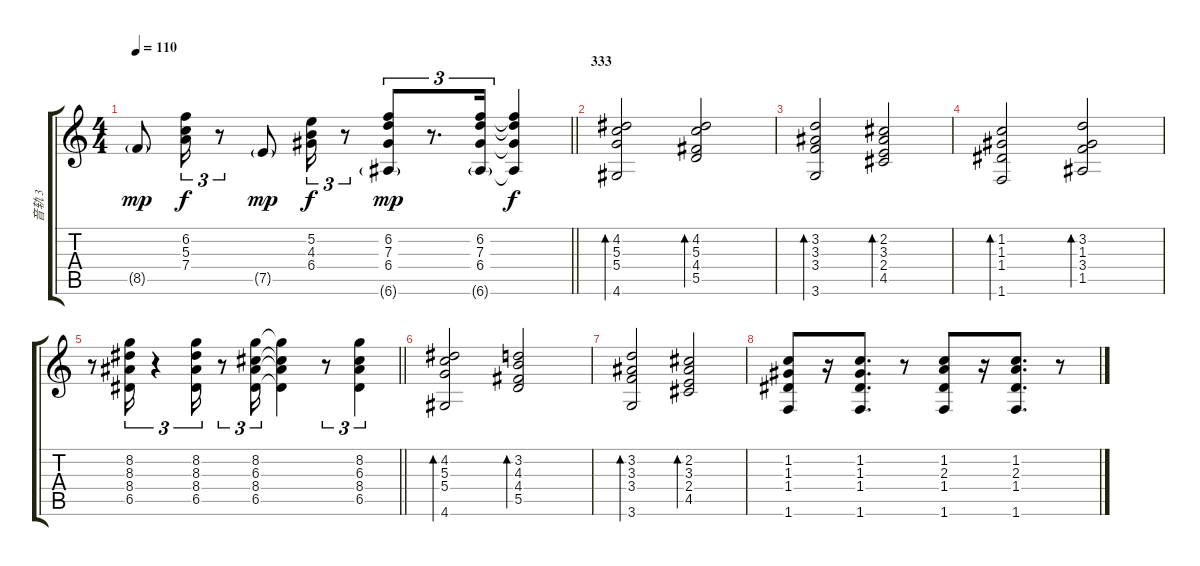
\track ("音轨 3" "音轨 3") {instrument acousticguitarnylon}
\staff {score tabs}
\tuning (E4 B3 G3 D3 A2 E2) {hide}
\ts (4 4)
\tempo 110
\clef g2
\barLineRight lightlight
\ks c
8.5{g}.8{dy mp} (6.2 5.3 7.4).16{tu (3 2) dy f} r.8{tu (3 2)} 7.5{g}.8{dy mp} (5.2 4.3 6.4).16{tu (3 2) dy f} r.8{tu (3 2)} (6.2 7.3 6.4 6.6{g}).8{tu (3 2) dy mp} r.8{d tu (3 2)} (6.2 7.3 6.4 6.6{g}).16{tu (3 2)} (6.2{t} 7.3{t} 6.4{t} 6.6{t}).4{dy f} |
\section ("" "333")
(4.2 5.3 5.4 4.6).2{bd 60} (4.2 5.3 4.4 5.5).2{bd 60} |
(3.2 3.3 3.4 3.6).2{bd 60} (2.2 3.3 2.4 4.5).2{bd 60} |
(1.2 1.3 1.4 1.6).2{bd 60} (3.2 1.3 3.4 1.5).2{bd 60} |
\barLineRight lightlight
r.8 (8.2 8.3 8.4 6.5).16{tu (3 2)} r.4{tu (3 2)} (8.2 8.3 8.4 6.5).16{tu (3 2)} r.8{tu (3 2)} (8.2 6.3 8.4 6.5).16{tu (3 2)} (8.2{t} 6.3{t} 8.4{t} 6.5{t}).4 r.8{tu (3 2)} (8.2 6.3 8.4 6.5).4{tu (3 2)} |
\section ("" " ")
(4.2 5.3 5.4 4.6).2{bd 240} (3.2 4.3 4.4 5.5).2{bd 240} |
(3.2 3.3 3.4 3.6).2{bd 240} (2.2 3.3 2.4 4.5).2{bd 240} |
(1.2 1.3 1.4 1.6).8 r.16 (1.2 1.3 1.4 1.6).8{d} r.8 (1.2 2.3 1.4 1.6).8 r.16 (1.2 2.3 1.4 1.6).8{d} r.8
